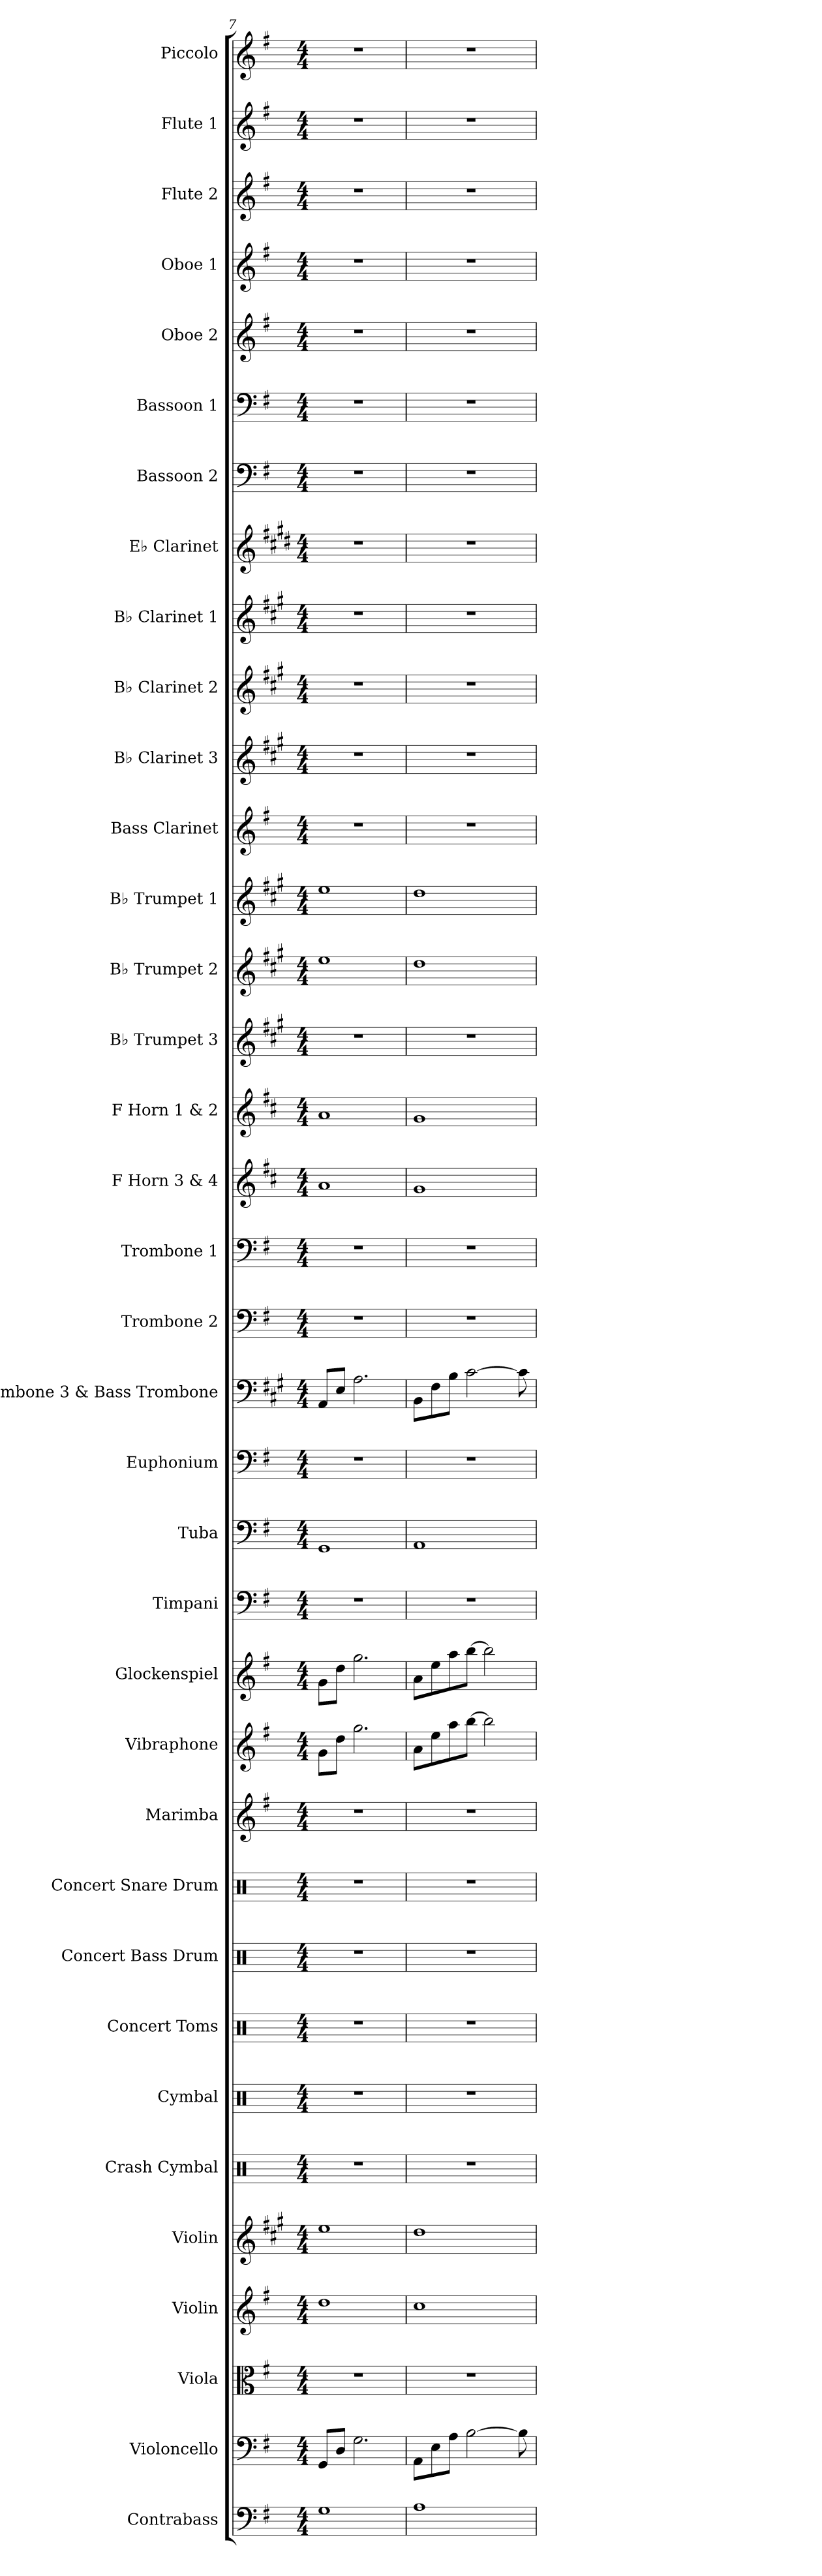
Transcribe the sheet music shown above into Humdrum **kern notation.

**kern	**kern	**kern	**kern	**kern	**kern	**kern	**kern	**kern	**kern	**kern	**kern	**kern	**kern	**kern	**kern	**kern	**kern	**kern	**kern	**kern	**kern	**kern	**kern	**kern	**kern	**kern	**kern	**kern	**kern	**kern	**kern	**kern	**kern	**kern	**kern
*part36	*part35	*part34	*part33	*part32	*part31	*part30	*part29	*part28	*part27	*part26	*part25	*part24	*part23	*part22	*part21	*part20	*part19	*part18	*part17	*part16	*part15	*part14	*part13	*part12	*part11	*part10	*part9	*part8	*part7	*part6	*part5	*part4	*part3	*part2	*part1
*staff36	*staff35	*staff34	*staff33	*staff32	*staff31	*staff30	*staff29	*staff28	*staff27	*staff26	*staff25	*staff24	*staff23	*staff22	*staff21	*staff20	*staff19	*staff18	*staff17	*staff16	*staff15	*staff14	*staff13	*staff12	*staff11	*staff10	*staff9	*staff8	*staff7	*staff6	*staff5	*staff4	*staff3	*staff2	*staff1
*I"Contrabass	*I"Violoncello	*I"Viola	*I"Violin	*I"Violin	*I"Crash Cymbal	*I"Cymbal	*I"Concert Toms	*I"Concert Bass Drum	*I"Concert Snare Drum	*I"Marimba	*I"Vibraphone	*I"Glockenspiel	*I"Timpani	*I"Tuba	*I"Euphonium	*I"Trombone 3 &amp; Bass Trombone	*I"Trombone 2	*I"Trombone 1	*I"F Horn 3 &amp; 4	*I"F Horn 1 &amp; 2	*I"B♭ Trumpet 3	*I"B♭ Trumpet 2	*I"B♭ Trumpet 1	*I"Bass Clarinet	*I"B♭ Clarinet 3	*I"B♭ Clarinet 2	*I"B♭ Clarinet 1	*I"E♭ Clarinet	*I"Bassoon 2	*I"Bassoon 1	*I"Oboe 2	*I"Oboe 1	*I"Flute 2	*I"Flute 1	*I"Piccolo
*I'Cb.	*I'Vc.	*I'Vla.	*I'Vln.	*I'Vln.	*I'Cr. Cym.	*I'Cym.	*I'C. Toms	*I'Con. BD	*I'Con. Sn.	*I'Mrm.	*I'Vib.	*I'Glock.	*I'Timp.	*I'Tba.	*I'Euph.	*I'Tbn. 3 B. Tbn.	*I'Tbn. 2	*I'Tbn. 1	*I'F Hn. 3 4	*I'F Hn. 1 2	*I'B♭ Tpt. 3	*I'B♭ Tpt. 2	*I'B♭ Tpt. 1	*I'B. Cl.	*I'B♭ Cl. 3	*I'B♭ Cl. 2	*I'B♭ Cl. 1	*I'E♭ Cl.	*I'Bsn. 2	*I'Bsn. 1	*I'Ob. 2	*I'Ob. 1	*I'Fl. 2	*I'Fl. 1	*I'Picc.
*clefF4	*clefF4	*clefC3	*clefG2	*clefG2	*clefX	*clefX	*clefX	*clefX	*clefX	*clefG2	*clefG2	*clefG2	*clefF4	*clefF4	*clefF4	*clefF4	*clefF4	*clefF4	*clefG2	*clefG2	*clefG2	*clefG2	*clefG2	*clefG2	*clefG2	*clefG2	*clefG2	*clefG2	*clefF4	*clefF4	*clefG2	*clefG2	*clefG2	*clefG2	*clefG2
*ITrd7c12	*	*	*	*ITrd1c2	*	*	*	*	*	*	*	*ITrd-14c-24	*	*	*	*ITrd1c2	*	*	*ITrd4c7	*ITrd4c7	*ITrd1c2	*ITrd1c2	*ITrd1c2	*ITrd8c14	*ITrd1c2	*ITrd1c2	*ITrd1c2	*ITrd-2c-3	*	*	*	*	*	*	*ITrd-7c-12
*k[f#]	*k[f#]	*k[f#]	*k[f#]	*k[f#]	*k[]	*k[]	*k[]	*k[]	*k[]	*k[f#]	*k[f#]	*k[f#]	*k[f#]	*k[f#]	*k[f#]	*k[f#]	*k[f#]	*k[f#]	*k[f#]	*k[f#]	*k[f#]	*k[f#]	*k[f#]	*k[f#]	*k[f#]	*k[f#]	*k[f#]	*k[f#]	*k[f#]	*k[f#]	*k[f#]	*k[f#]	*k[f#]	*k[f#]	*k[f#]
*M4/4	*M4/4	*M4/4	*M4/4	*M4/4	*M4/4	*M4/4	*M4/4	*M4/4	*M4/4	*M4/4	*M4/4	*M4/4	*M4/4	*M4/4	*M4/4	*M4/4	*M4/4	*M4/4	*M4/4	*M4/4	*M4/4	*M4/4	*M4/4	*M4/4	*M4/4	*M4/4	*M4/4	*M4/4	*M4/4	*M4/4	*M4/4	*M4/4	*M4/4	*M4/4	*M4/4
=7	=7	=7	=7	=7	=7	=7	=7	=7	=7	=7	=7	=7	=7	=7	=7	=7	=7	=7	=7	=7	=7	=7	=7	=7	=7	=7	=7	=7	=7	=7	=7	=7	=7	=7	=7
1GG	8GG/L	1r	1dd	1dd	1r	1r	1r	1r	1r	1r	8g\L	8ggg\L	1r	1GG	1r	8GG/L	1r	1r	1d	1d	1r	1dd	1dd	1r	1r	1r	1r	1r	1r	1r	1r	1r	1r	1r	1r
.	8D/J	.	.	.	.	.	.	.	.	.	8dd\J	8dddd\J	.	.	.	8D/J	.	.	.	.	.	.	.	.	.	.	.	.	.	.	.	.	.	.	.
.	2.G\	.	.	.	.	.	.	.	.	.	2.gg\	2.gggg\	.	.	.	2.G\	.	.	.	.	.	.	.	.	.	.	.	.	.	.	.	.	.	.	.
=8	=8	=8	=8	=8	=8	=8	=8	=8	=8	=8	=8	=8	=8	=8	=8	=8	=8	=8	=8	=8	=8	=8	=8	=8	=8	=8	=8	=8	=8	=8	=8	=8	=8	=8	=8
1AA	8AA\L	1r	1cc	1cc	1r	1r	1r	1r	1r	1r	8a\L	8aaa\L	1r	1AA	1r	8AA\L	1r	1r	1c	1c	1r	1cc	1cc	1r	1r	1r	1r	1r	1r	1r	1r	1r	1r	1r	1r
.	8E\	.	.	.	.	.	.	.	.	.	8ee\	8eeee\	.	.	.	8E\	.	.	.	.	.	.	.	.	.	.	.	.	.	.	.	.	.	.	.
.	8A\J	.	.	.	.	.	.	.	.	.	8aa\	8aaaa\	.	.	.	8A\J	.	.	.	.	.	.	.	.	.	.	.	.	.	.	.	.	.	.	.
.	[2B\	.	.	.	.	.	.	.	.	.	[8bb\J	[8bbbb\J	.	.	.	[2B\	.	.	.	.	.	.	.	.	.	.	.	.	.	.	.	.	.	.	.
.	.	.	.	.	.	.	.	.	.	.	2bb\]	2bbbb\]	.	.	.	.	.	.	.	.	.	.	.	.	.	.	.	.	.	.	.	.	.	.	.
.	8B\]	.	.	.	.	.	.	.	.	.	.	.	.	.	.	8B\]	.	.	.	.	.	.	.	.	.	.	.	.	.	.	.	.	.	.	.
=	=	=	=	=	=	=	=	=	=	=	=	=	=	=	=	=	=	=	=	=	=	=	=	=	=	=	=	=	=	=	=	=	=	=	=
*-	*-	*-	*-	*-	*-	*-	*-	*-	*-	*-	*-	*-	*-	*-	*-	*-	*-	*-	*-	*-	*-	*-	*-	*-	*-	*-	*-	*-	*-	*-	*-	*-	*-	*-	*-
